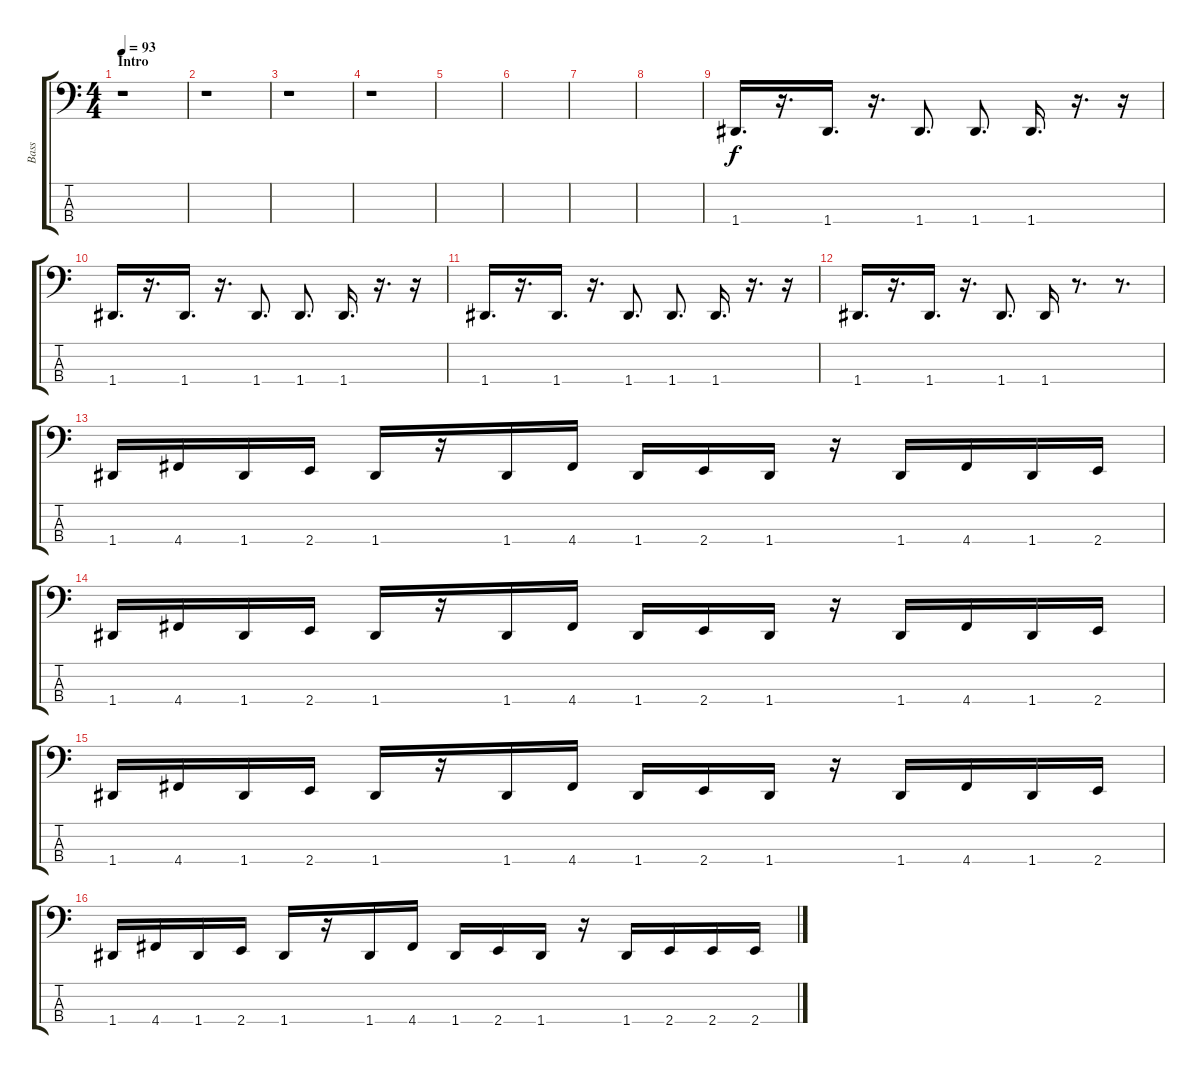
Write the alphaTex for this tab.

\track ("Bass" "Bass") {instrument electricbassfinger}
\staff {score tabs}
\tuning (G2 D2 A1 D1) {hide}
\ts (4 4)
\section ("" "Intro")
\tempo 93
\clef f4
\ks c
r.1{dy f instrument electricbassfinger} |
r.1 |
r.1 |
r.1 |
|
|
|
|
1.4.16{d} r.16{d} 1.4.16{d} r.16{d} 1.4.8{d} 1.4.8{d} 1.4.16{d} r.16{d} r.16 |
1.4.16{d} r.16{d} 1.4.16{d} r.16{d} 1.4.8{d} 1.4.8{d} 1.4.16{d} r.16{d} r.16 |
1.4.16{d} r.16{d} 1.4.16{d} r.16{d} 1.4.8{d} 1.4.8{d} 1.4.16{d} r.16{d} r.16 |
1.4.16{d} r.16{d} 1.4.16{d} r.16{d} 1.4.8{d} 1.4.16 r.8{d} r.8{d} |
1.4.16 4.4.16 1.4.16 2.4.16 1.4.16 r.16 1.4.16 4.4.16 1.4.16 2.4.16 1.4.16 r.16 1.4.16 4.4.16 1.4.16 2.4.16 |
1.4.16 4.4.16 1.4.16 2.4.16 1.4.16 r.16 1.4.16 4.4.16 1.4.16 2.4.16 1.4.16 r.16 1.4.16 4.4.16 1.4.16 2.4.16 |
1.4.16 4.4.16 1.4.16 2.4.16 1.4.16 r.16 1.4.16 4.4.16 1.4.16 2.4.16 1.4.16 r.16 1.4.16 4.4.16 1.4.16 2.4.16 |
1.4.16 4.4.16 1.4.16 2.4.16 1.4.16 r.16 1.4.16 4.4.16 1.4.16 2.4.16 1.4.16 r.16 1.4.16 2.4.16 2.4.16 2.4.16
